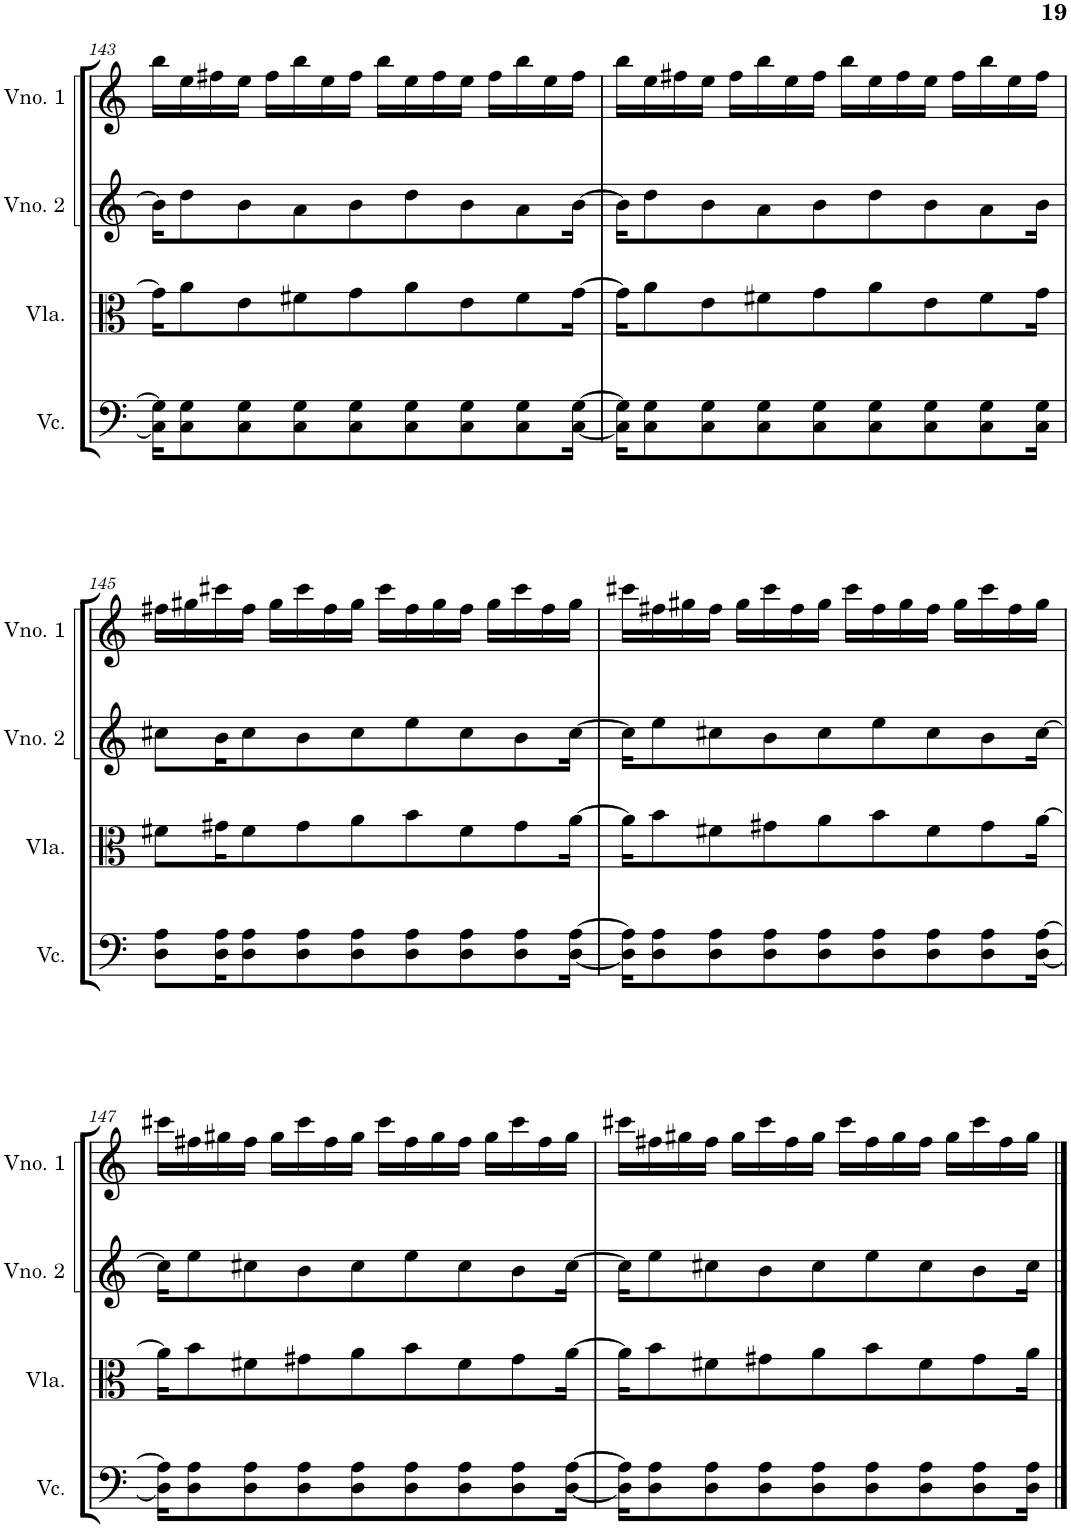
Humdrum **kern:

**kern	**kern	**kern	**kern
*part4	*part3	*part2	*part1
*staff4	*staff3	*staff2	*staff1
*I"Violoncelo	*I"Viola	*I"Violino 2	*I"Violino 1
*I'Vc.	*I'Vla.	*I'Vno. 2	*I'Vno. 1
!!LO:PB:g=z
*clefF4	*clefC3	*clefG2	*clefG2
*k[]	*k[]	*k[]	*k[]
*M4/4	*M4/4	*M4/4	*M4/4
=143	=143	=143	=143
16C\] 16G\]KL	16g\KL]	16b\KL]	16bb\LL
8C\ 8G\	8a\	8dd\	16ee\
.	.	.	16ff#X\
8C\ 8G\	8e\	8b\	16ee\JJ
.	.	.	16ff#\LL
8C\ 8G\	8f#X\	8a\	16bb\
.	.	.	16ee\
8C\ 8G\	8g\	8b\	16ff#\JJ
.	.	.	16bb\LL
8C\ 8G\	8a\	8dd\	16ee\
.	.	.	16ff#\
8C\ 8G\	8e\	8b\	16ee\JJ
.	.	.	16ff#\LL
8C\ 8G\	8f#\	8a\	16bb\
.	.	.	16ee\
[16C\ [16G\Jk	[16g\Jk	[16b\Jk	16ff#\JJ
=144	=144	=144	=144
16C\] 16G\]KL	16g\KL]	16b\KL]	16bb\LL
8C\ 8G\	8a\	8dd\	16ee\
.	.	.	16ff#X\
8C\ 8G\	8e\	8b\	16ee\JJ
.	.	.	16ff#\LL
8C\ 8G\	8f#X\	8a\	16bb\
.	.	.	16ee\
8C\ 8G\	8g\	8b\	16ff#\JJ
.	.	.	16bb\LL
8C\ 8G\	8a\	8dd\	16ee\
.	.	.	16ff#\
8C\ 8G\	8e\	8b\	16ee\JJ
.	.	.	16ff#\LL
8C\ 8G\	8f#\	8a\	16bb\
.	.	.	16ee\
16C\ 16G\Jk	16g\Jk	16b\Jk	16ff#\JJ
!!LO:LB:g=z
=145	=145	=145	=145
8D\ 8A\L	8f#X\L	8cc#X\L	16ff#X\LL
.	.	.	16gg#X\
16D\ 16A\K	16g#X\K	16b\K	16ccc#X\
8D\ 8A\	8f#\	8cc#\	16ff#\JJ
.	.	.	16gg#\LL
8D\ 8A\	8g#\	8b\	16ccc#\
.	.	.	16ff#\
8D\ 8A\	8a\	8cc#\	16gg#\JJ
.	.	.	16ccc#\LL
8D\ 8A\	8b\	8ee\	16ff#\
.	.	.	16gg#\
8D\ 8A\	8f#\	8cc#\	16ff#\JJ
.	.	.	16gg#\LL
8D\ 8A\	8g#\	8b\	16ccc#\
.	.	.	16ff#\
[16D\ [16A\Jk	[16a\Jk	[16cc#\Jk	16gg#\JJ
=146	=146	=146	=146
16D\] 16A\]KL	16a\KL]	16cc#\KL]	16ccc#X\LL
8D\ 8A\	8b\	8ee\	16ff#X\
.	.	.	16gg#X\
8D\ 8A\	8f#X\	8cc#X\	16ff#\JJ
.	.	.	16gg#\LL
8D\ 8A\	8g#X\	8b\	16ccc#\
.	.	.	16ff#\
8D\ 8A\	8a\	8cc#\	16gg#\JJ
.	.	.	16ccc#\LL
8D\ 8A\	8b\	8ee\	16ff#\
.	.	.	16gg#\
8D\ 8A\	8f#\	8cc#\	16ff#\JJ
.	.	.	16gg#\LL
8D\ 8A\	8g#\	8b\	16ccc#\
.	.	.	16ff#\
[16D\ [16A\Jk	[16a\Jk	[16cc#\Jk	16gg#\JJ
!!LO:LB:g=z
=147	=147	=147	=147
16D\] 16A\]KL	16a\KL]	16cc#\KL]	16ccc#X\LL
8D\ 8A\	8b\	8ee\	16ff#X\
.	.	.	16gg#X\
8D\ 8A\	8f#X\	8cc#X\	16ff#\JJ
.	.	.	16gg#\LL
8D\ 8A\	8g#X\	8b\	16ccc#\
.	.	.	16ff#\
8D\ 8A\	8a\	8cc#\	16gg#\JJ
.	.	.	16ccc#\LL
8D\ 8A\	8b\	8ee\	16ff#\
.	.	.	16gg#\
8D\ 8A\	8f#\	8cc#\	16ff#\JJ
.	.	.	16gg#\LL
8D\ 8A\	8g#\	8b\	16ccc#\
.	.	.	16ff#\
[16D\ [16A\Jk	[16a\Jk	[16cc#\Jk	16gg#\JJ
=148	=148	=148	=148
16D\] 16A\]KL	16a\KL]	16cc#\KL]	16ccc#X\LL
8D\ 8A\	8b\	8ee\	16ff#X\
.	.	.	16gg#X\
8D\ 8A\	8f#X\	8cc#X\	16ff#\JJ
.	.	.	16gg#\LL
8D\ 8A\	8g#X\	8b\	16ccc#\
.	.	.	16ff#\
8D\ 8A\	8a\	8cc#\	16gg#\JJ
.	.	.	16ccc#\LL
8D\ 8A\	8b\	8ee\	16ff#\
.	.	.	16gg#\
8D\ 8A\	8f#\	8cc#\	16ff#\JJ
.	.	.	16gg#\LL
8D\ 8A\	8g#\	8b\	16ccc#\
.	.	.	16ff#\
16D\ 16A\Jk	16a\Jk	16cc#\Jk	16gg#\JJ
==	==	==	==
*-	*-	*-	*-
